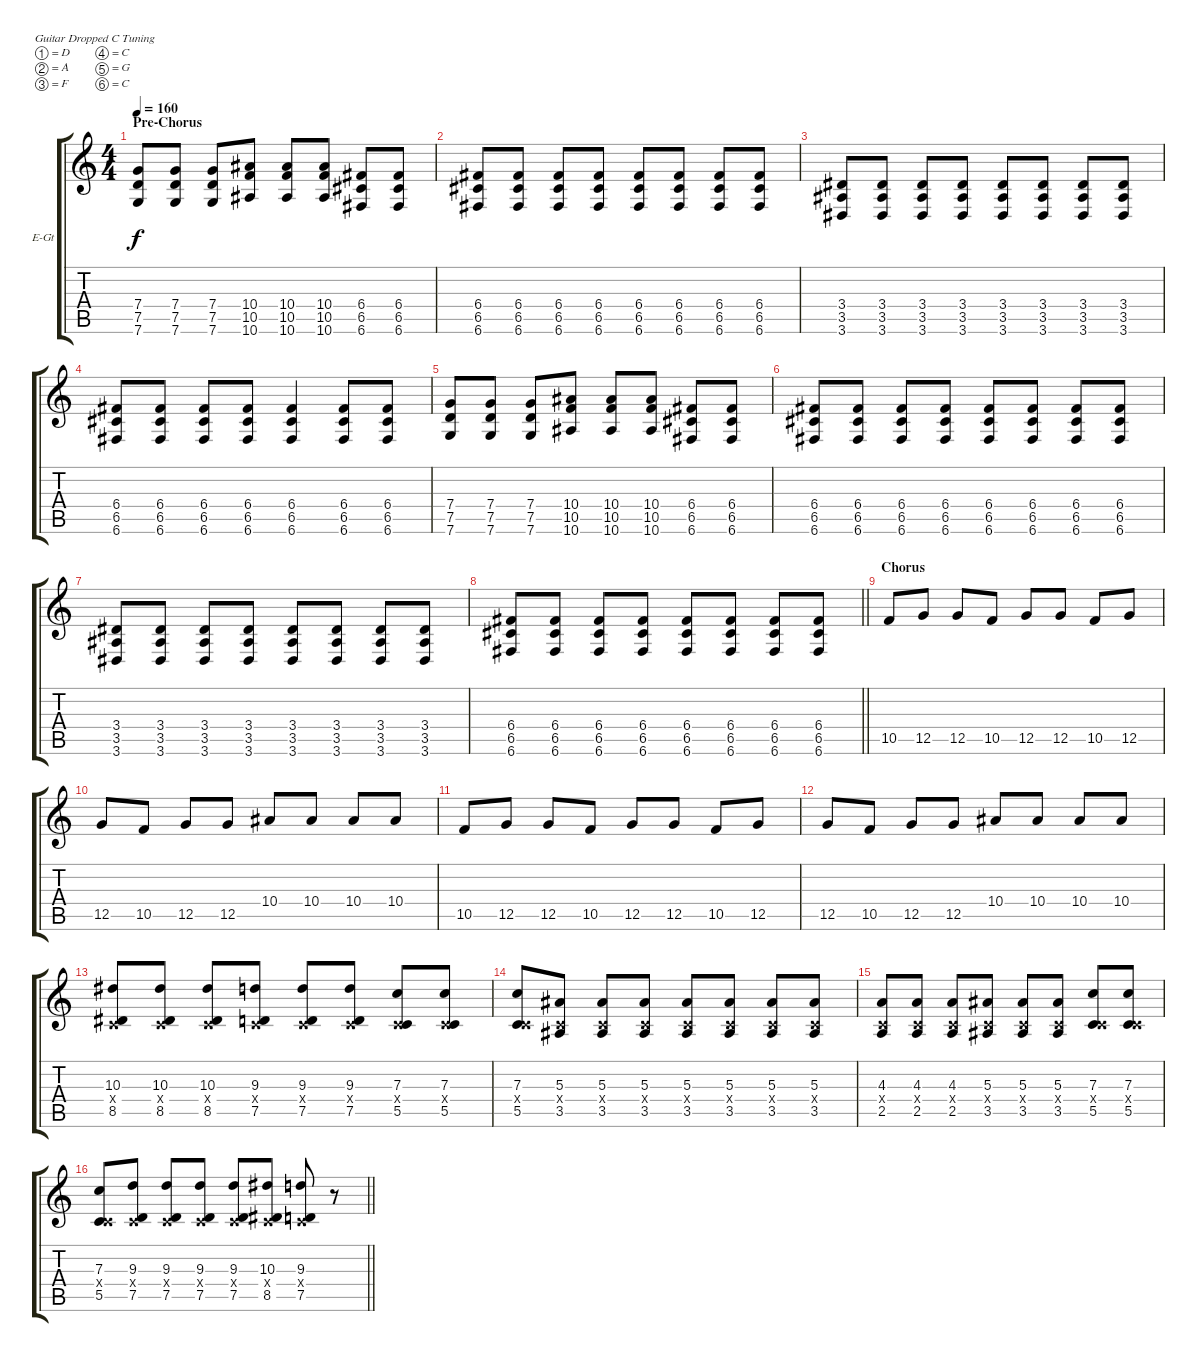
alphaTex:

\bracketExtendMode groupsimilarinstruments
\firstSystemTrackNameOrientation horizontal
\otherSystemsTrackNameOrientation horizontal
\track ("Guitar 2" "E-Gt") {instrument distortionguitar}
\staff {score tabs}
\tuning (D4 A3 F3 C3 G2 C2)
\ts (4 4)
\section ("" "Pre-Chorus")
\tempo 160
\clef g2
\ks c
(7.4 7.5 7.6).8{dy f} (7.4 7.5 7.6).8 (7.4 7.5 7.6).8 (10.4 10.5 10.6).8 (10.4 10.5 10.6).8 (10.4 10.5 10.6).8 (6.4 6.5 6.6).8 (6.4 6.5 6.6).8 |
(6.4 6.5 6.6).8 (6.4 6.5 6.6).8 (6.4 6.5 6.6).8 (6.4 6.5 6.6).8 (6.4 6.5 6.6).8 (6.4 6.5 6.6).8 (6.4 6.5 6.6).8 (6.4 6.5 6.6).8 |
(3.4 3.5 3.6).8 (3.4 3.5 3.6).8 (3.4 3.5 3.6).8 (3.4 3.5 3.6).8 (3.4 3.5 3.6).8 (3.4 3.5 3.6).8 (3.4 3.5 3.6).8 (3.4 3.5 3.6).8 |
(6.4 6.5 6.6).8 (6.4 6.5 6.6).8 (6.4 6.5 6.6).8 (6.4 6.5 6.6).8 (6.4 6.5 6.6).4 (6.4 6.5 6.6).8 (6.4 6.5 6.6).8 |
(7.4 7.5 7.6).8 (7.4 7.5 7.6).8 (7.4 7.5 7.6).8 (10.4 10.5 10.6).8 (10.4 10.5 10.6).8 (10.4 10.5 10.6).8 (6.4 6.5 6.6).8 (6.4 6.5 6.6).8 |
(6.4 6.5 6.6).8 (6.4 6.5 6.6).8 (6.4 6.5 6.6).8 (6.4 6.5 6.6).8 (6.4 6.5 6.6).8 (6.4 6.5 6.6).8 (6.4 6.5 6.6).8 (6.4 6.5 6.6).8 |
(3.5 3.6 3.4).8 (3.5 3.6 3.4).8 (3.5 3.6 3.4).8 (3.5 3.6 3.4).8 (3.5 3.6 3.4).8 (3.5 3.6 3.4).8 (3.5 3.6 3.4).8 (3.5 3.6 3.4).8 |
\barLineRight lightlight
(6.5 6.6 6.4).8 (6.5 6.6 6.4).8 (6.5 6.6 6.4).8 (6.5 6.6 6.4).8 (6.5 6.6 6.4).8 (6.5 6.6 6.4).8 (6.5 6.6 6.4).8 (6.5 6.6 6.4).8 |
\section ("" "Chorus")
10.5.8 12.5.8 12.5.8 10.5.8 12.5.8 12.5.8 10.5.8 12.5.8 |
12.5.8 10.5.8 12.5.8 12.5.8 10.4.8 10.4.8 10.4.8 10.4.8 |
10.5.8 12.5.8 12.5.8 10.5.8 12.5.8 12.5.8 10.5.8 12.5.8 |
12.5.8 10.5.8 12.5.8 12.5.8 10.4.8 10.4.8 10.4.8 10.4.8 |
(10.3 8.5 0.4{x}).8 (10.3 8.5 0.4{x}).8 (10.3 8.5 0.4{x}).8 (9.3 7.5 0.4{x}).8 (9.3 7.5 0.4{x}).8 (9.3 7.5 0.4{x}).8 (7.3 0.4{x} 5.5).8 (7.3 0.4{x} 5.5).8 |
(7.3 5.5 0.4{x}).8 (5.3 3.5 0.4{x}).8 (5.3 3.5 0.4{x}).8 (5.3 3.5 0.4{x}).8 (5.3 3.5 0.4{x}).8 (5.3 3.5 0.4{x}).8 (5.3 3.5 0.4{x}).8 (5.3 3.5 0.4{x}).8 |
(4.3 2.5 0.4{x}).8 (4.3 2.5 0.4{x}).8 (4.3 2.5 0.4{x}).8 (5.3 3.5 0.4{x}).8 (5.3 3.5 0.4{x}).8 (5.3 3.5 0.4{x}).8 (7.3 5.5 0.4{x}).8 (7.3 5.5 0.4{x}).8 |
\barLineRight lightlight
(7.3 5.5 0.4{x}).8 (9.3 7.5 0.4{x}).8 (9.3 7.5 0.4{x}).8 (9.3 7.5 0.4{x}).8 (9.3 7.5 0.4{x}).8 (10.3 8.5 0.4{x}).8 (9.3 7.5 0.4{x}).8 r.8
